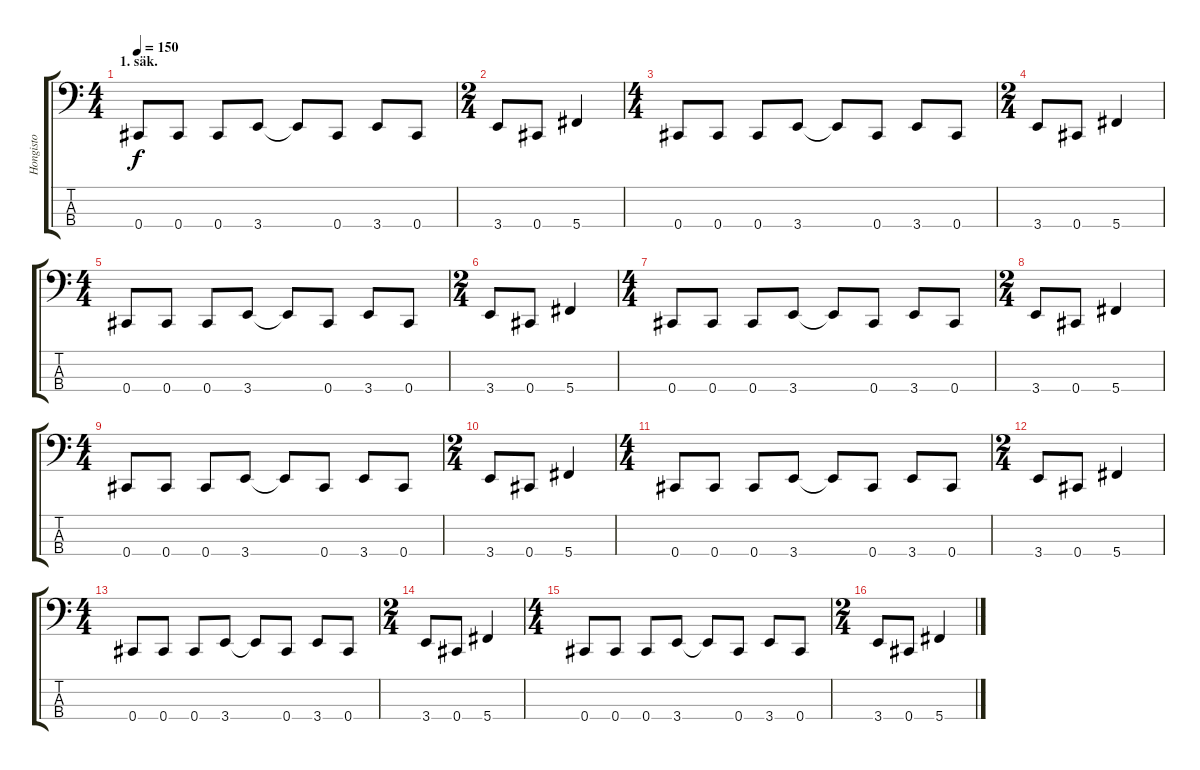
\track ("Hongisto" "Hongisto") {instrument electricbassfinger}
\staff {score tabs}
\tuning (Gb2 Db2 Ab1 Db1) {hide}
\ts (4 4)
\section ("" "1. säk.")
\tempo 150
\clef f4
\ks c
0.4.8{dy f} 0.4.8 0.4.8 3.4.8 3.4{t}.8 0.4.8 3.4.8 0.4.8 |
\ts (2 4)
3.4.8 0.4.8 5.4.4 |
\ts (4 4)
0.4.8 0.4.8 0.4.8 3.4.8 3.4{t}.8 0.4.8 3.4.8 0.4.8 |
\ts (2 4)
3.4.8 0.4.8 5.4.4 |
\ts (4 4)
0.4.8 0.4.8 0.4.8 3.4.8 3.4{t}.8 0.4.8 3.4.8 0.4.8 |
\ts (2 4)
3.4.8 0.4.8 5.4.4 |
\ts (4 4)
0.4.8 0.4.8 0.4.8 3.4.8 3.4{t}.8 0.4.8 3.4.8 0.4.8 |
\ts (2 4)
3.4.8 0.4.8 5.4.4 |
\ts (4 4)
0.4.8 0.4.8 0.4.8 3.4.8 3.4{t}.8 0.4.8 3.4.8 0.4.8 |
\ts (2 4)
3.4.8 0.4.8 5.4.4 |
\ts (4 4)
0.4.8 0.4.8 0.4.8 3.4.8 3.4{t}.8 0.4.8 3.4.8 0.4.8 |
\ts (2 4)
3.4.8 0.4.8 5.4.4 |
\ts (4 4)
0.4.8 0.4.8 0.4.8 3.4.8 3.4{t}.8 0.4.8 3.4.8 0.4.8 |
\ts (2 4)
3.4.8 0.4.8 5.4.4 |
\ts (4 4)
0.4.8 0.4.8 0.4.8 3.4.8 3.4{t}.8 0.4.8 3.4.8 0.4.8 |
\ts (2 4)
3.4.8 0.4.8 5.4.4
